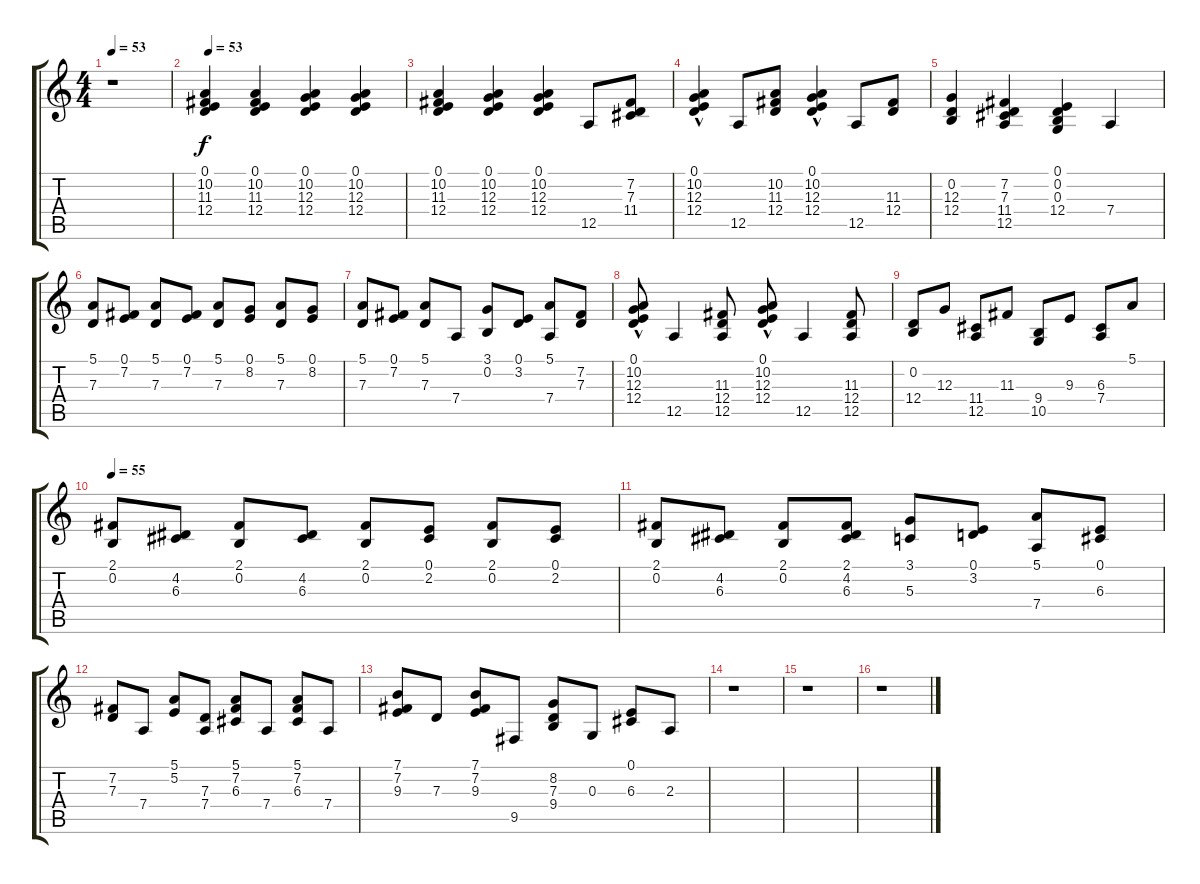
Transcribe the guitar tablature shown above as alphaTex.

\track "" {instrument acousticgrandpiano}
\staff {score tabs}
\tuning (E4 B3 G3 D3 A2 E2) {hide}
\ts (4 4)
\tempo 53
\clef g2
\ks c
r.1{dy f instrument acousticgrandpiano} |
\tempo 53
(0.1 10.2 11.3 12.4).4{instrument acousticgrandpiano} (0.1 10.2 11.3 12.4).4 (0.1 10.2 12.3 12.4).4 (0.1 10.2 12.3 12.4).4 |
(0.1 10.2 11.3 12.4).4 (0.1 10.2 12.3 12.4).4 (0.1 10.2 12.3 12.4).4 12.5.8 (7.2 7.3 11.4).8 |
(0.1{hac} 10.2{hac} 12.3{hac} 12.4).4 12.5.8 (10.2 11.3 12.4).8 (0.1{hac} 10.2{hac} 12.3 12.4{hac}).4 12.5.8 (11.3 12.4).8 |
(0.2 12.3 12.4).4 (7.2 7.3 11.4 12.5).4 (0.1 0.2 0.3 12.4).4 7.4.4 |
(5.1 7.3).8 (0.1 7.2).8 (5.1 7.3).8 (0.1 7.2).8 (5.1 7.3).8 (0.1 8.2).8 (5.1 7.3).8 (0.1 8.2).8 |
(5.1 7.3).8 (0.1 7.2).8 (5.1 7.3).8 7.4.8 (3.1 0.2).8 (0.1 3.2).8 (5.1 7.4).8 (7.2 7.3).8 |
(0.1{hac} 10.2{hac} 12.3{hac} 12.4).8 12.5.4 (11.3 12.4 12.5).8 (0.1{hac} 10.2{hac} 12.3{hac} 12.4).8 12.5.4 (11.3 12.4 12.5).8 |
(0.2 12.4).8 12.3.8 (11.4 12.5).8 11.3.8 (9.4 10.5).8 9.3.8 (6.3 7.4).8 5.1.8 |
\tempo 55
(2.1 0.2).8 (4.2 6.3).8 (2.1 0.2).8 (4.2 6.3).8 (2.1 0.2).8 (0.1 2.2).8 (2.1 0.2).8 (0.1 2.2).8 |
(2.1 0.2).8 (4.2 6.3).8 (2.1 0.2).8 (2.1 4.2 6.3).8 (3.1 5.3).8 (0.1 3.2).8 (5.1 7.4).8 (0.1 6.3).8 |
(7.2 7.3).8 7.4.8 (5.1 5.2).8 (7.3 7.4).8 (5.1 7.2 6.3).8 7.4.8 (5.1 7.2 6.3).8 7.4.8 |
(7.1 7.2 9.3).8 7.3.8 (7.1 7.2 9.3).8 9.5.8 (8.2 7.3 9.4).8 0.3.8 (0.1 6.3).8 2.3.8 |
r.1 |
r.1 |
r.1
